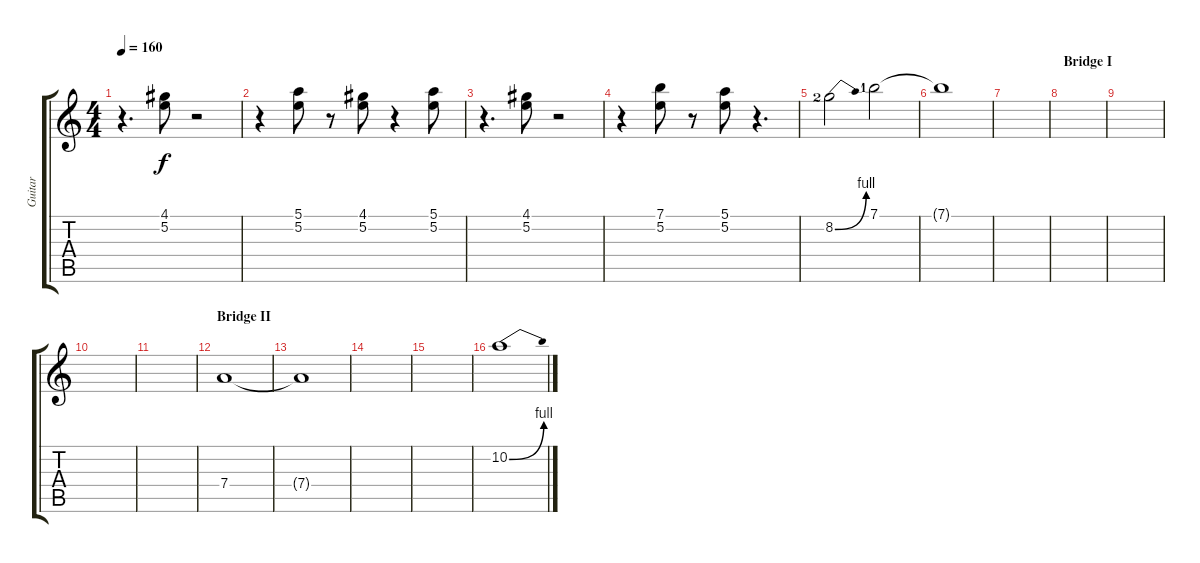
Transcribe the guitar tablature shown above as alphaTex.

\track ("Guitar" "Guitar") {instrument overdrivenguitar}
\staff {score tabs}
\tuning (E4 B3 G3 D3 A2 E2) {hide}
\ts (4 4)
\tempo 160
\clef g2
\ks c
r.4{d dy f} (4.1 5.2).8 r.2 |
r.4 (5.1 5.2).8 r.8 (4.1 5.2).8 r.4 (5.1 5.2).8 |
r.4{d} (4.1 5.2).8 r.2 |
r.4 (7.1 5.2).8 r.8 (5.1 5.2).8 r.4{d} |
8.2{be (bend 0 0 60 4) lf 3}.2 7.1{lf 2}.2 |
7.1{t}.1{volume 0} |
|
\section ("" "Bridge I")
|
|
|
|
\section ("" "Bridge II")
7.4.1 |
7.4{t}.1 |
|
|
10.2{be (bend 0 0 60 4)}.1{instrument guitarharmonics}
